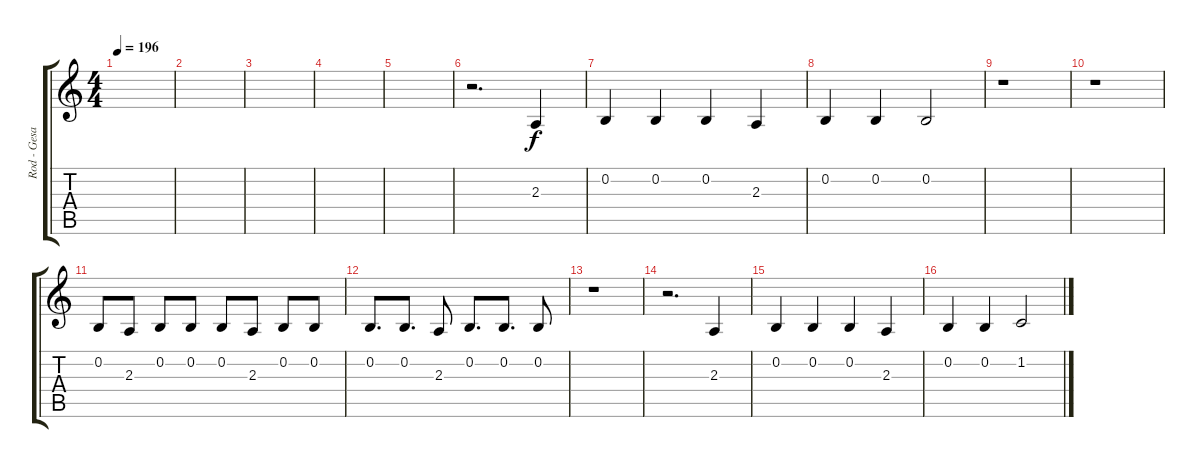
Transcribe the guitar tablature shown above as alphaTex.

\track ("Rod - Gesang" "Rod - Gesa") {instrument bassoon}
\staff {score tabs}
\tuning (E4 B3 G3 D3 A2 E2) {hide}
\ts (4 4)
\tempo 196
\clef g2
\ks c
|
|
|
|
|
r.2{d} 2.3.4 |
0.2.4 0.2.4 0.2.4 2.3.4 |
0.2.4 0.2.4 0.2.2 |
r.1 |
r.1 |
0.2.8 2.3.8 0.2.8 0.2.8 0.2.8 2.3.8 0.2.8 0.2.8 |
0.2.8{d} 0.2.8{d} 2.3.8 0.2.8{d} 0.2.8{d} 0.2.8 |
r.1 |
r.2{d} 2.3.4 |
0.2.4 0.2.4 0.2.4 2.3.4 |
0.2.4 0.2.4 1.2.2
